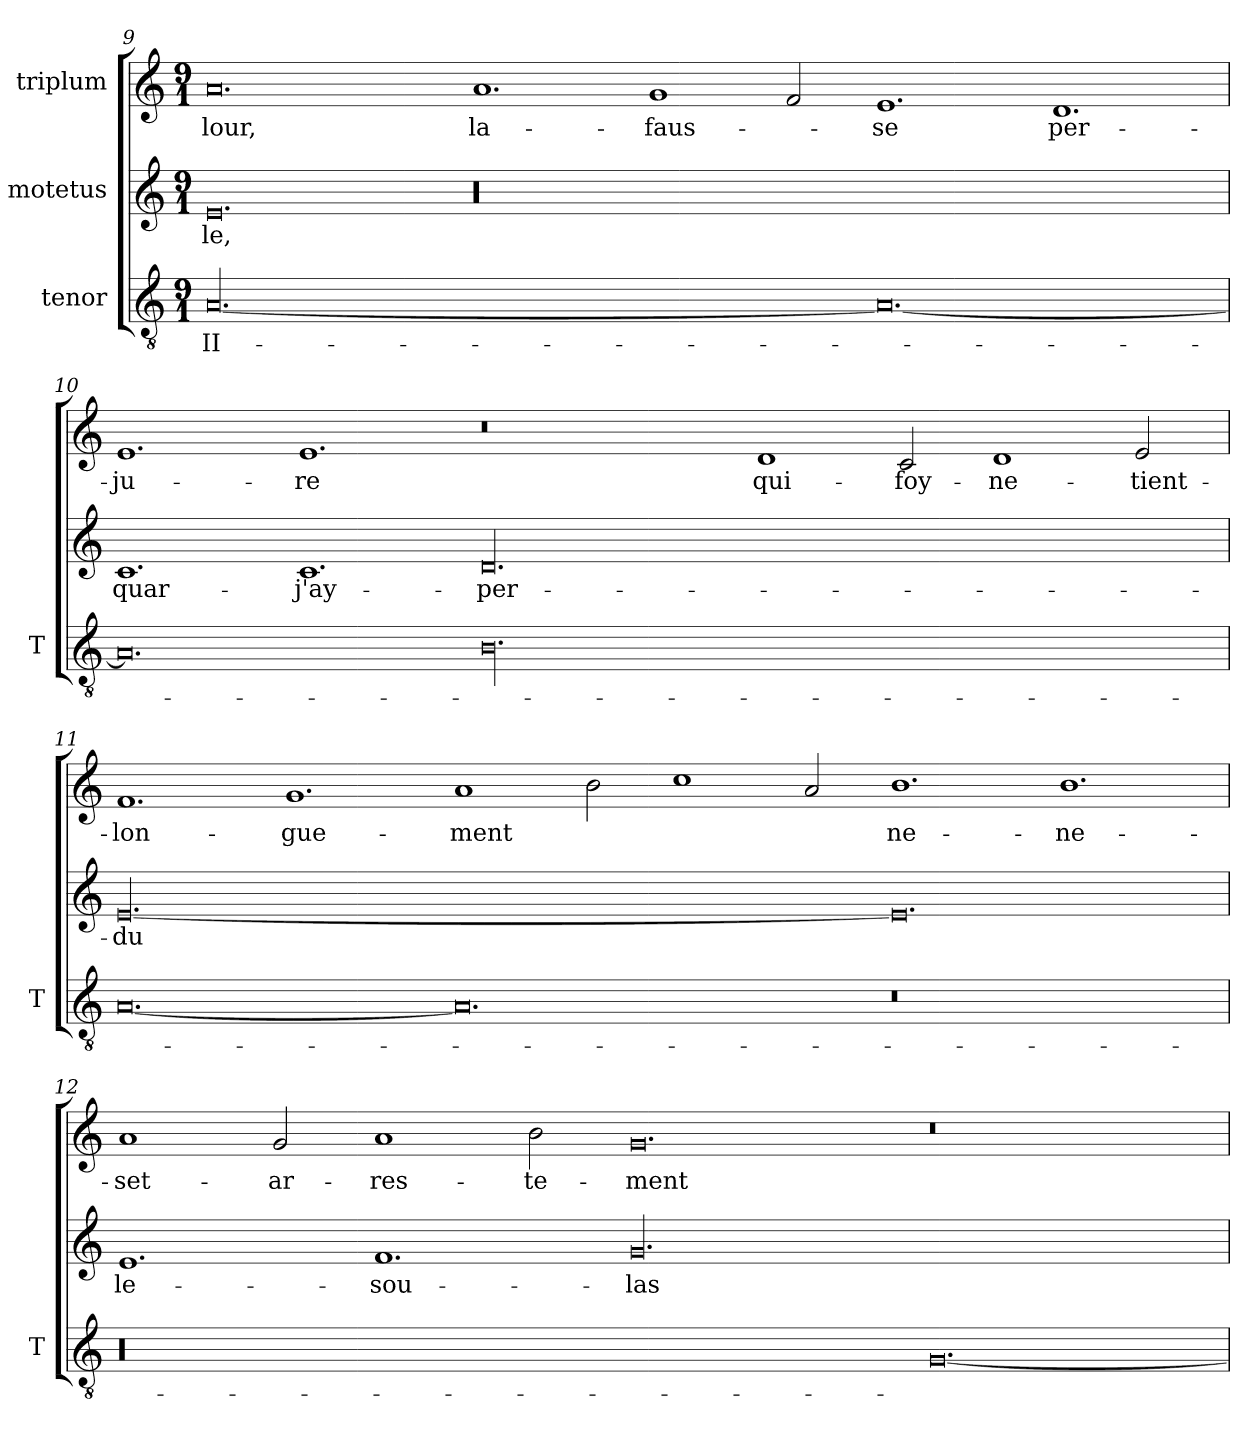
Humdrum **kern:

**kern	**text	**kern	**text	**kern	**text
*part3	*part3	*part2	*part2	*part1	*part1
*staff3	*staff3	*staff2	*staff2	*staff1	*staff1
*I"tenor	*	*I"motetus	*	*I"triplum	*
*I'T	*	*	*	*	*
*clefGv2	*	*clefG2	*	*clefG2	*
*k[]	*	*k[]	*	*k[]	*
*C:	*	*C:	*	*C:	*
*M9/1	*	*M9/1	*	*M9/1	*
=9	=9	=9	=9	=9	=9
[00.A/	II-	0.e/	-le,	0.a/	-lour,
.	.	00.r	.	1.a/	la-
.	.	.	.	1g/	faus-
.	.	.	.	2f/	.
0.A/_	.	.	.	1.e/	-se
.	.	.	.	1.d/	per-
=10	=10	=10	=10	=10	=10
0.A/]	.	1.c/	quar-	1.e/	-ju-
.	.	1.c/	j'ay-	1.e/	-re
00.B\	.	00.d/	per-	0.r	.
.	.	.	.	1d/	qui-
.	.	.	.	2c/	foy-
.	.	.	.	1d/	ne-
.	.	.	.	2e/	tient-
=11	=11	=11	=11	=11	=11
[0.A/	.	[00.e/	-du	1.f/	lon-
.	.	.	.	1.g/	-gue-
0.A/]	.	.	.	1a/	-ment
.	.	.	.	2b\	.
.	.	.	.	1cc\	.
.	.	.	.	2a/	.
0.r	.	0.e/]	.	1.b\	ne-
.	.	.	.	1.b\	ne-
=12	=12	=12	=12	=12	=12
00.r	.	1.e/	le-	1a/	set-
.	.	.	.	2g/	ar-
.	.	1.f/	sou-	1a/	-res-
.	.	.	.	2b\	-te-
.	.	00.g/	-las	0.g/	-ment
[0.G/	.	.	.	0.r	.
=	=	=	=	=	=
*-	*-	*-	*-	*-	*-
